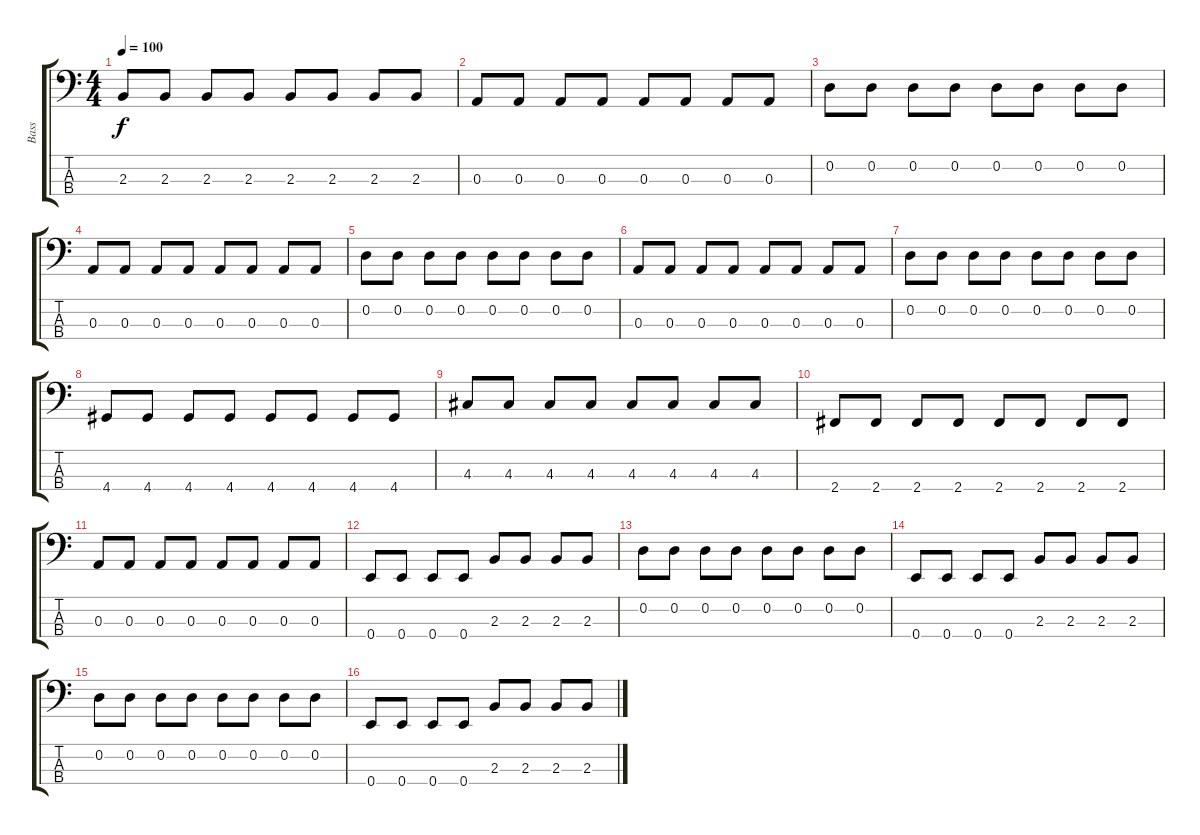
\track ("Bass" "Bass") {instrument electricbasspick}
\staff {score tabs}
\tuning (G2 D2 A1 E1) {hide}
\ts (4 4)
\tempo 100
\clef f4
\ks c
2.3.8{dy f} 2.3.8 2.3.8 2.3.8 2.3.8 2.3.8 2.3.8 2.3.8 |
0.3.8 0.3.8 0.3.8 0.3.8 0.3.8 0.3.8 0.3.8 0.3.8 |
0.2.8 0.2.8 0.2.8 0.2.8 0.2.8 0.2.8 0.2.8 0.2.8 |
0.3.8 0.3.8 0.3.8 0.3.8 0.3.8 0.3.8 0.3.8 0.3.8 |
0.2.8 0.2.8 0.2.8 0.2.8 0.2.8 0.2.8 0.2.8 0.2.8 |
0.3.8 0.3.8 0.3.8 0.3.8 0.3.8 0.3.8 0.3.8 0.3.8 |
0.2.8 0.2.8 0.2.8 0.2.8 0.2.8 0.2.8 0.2.8 0.2.8 |
4.4.8 4.4.8 4.4.8 4.4.8 4.4.8 4.4.8 4.4.8 4.4.8 |
4.3.8 4.3.8 4.3.8 4.3.8 4.3.8 4.3.8 4.3.8 4.3.8 |
2.4.8 2.4.8 2.4.8 2.4.8 2.4.8 2.4.8 2.4.8 2.4.8 |
0.3.8 0.3.8 0.3.8 0.3.8 0.3.8 0.3.8 0.3.8 0.3.8 |
0.4.8 0.4.8 0.4.8 0.4.8 2.3.8 2.3.8 2.3.8 2.3.8 |
0.2.8 0.2.8 0.2.8 0.2.8 0.2.8 0.2.8 0.2.8 0.2.8 |
0.4.8 0.4.8 0.4.8 0.4.8 2.3.8 2.3.8 2.3.8 2.3.8 |
0.2.8 0.2.8 0.2.8 0.2.8 0.2.8 0.2.8 0.2.8 0.2.8 |
0.4.8 0.4.8 0.4.8 0.4.8 2.3.8 2.3.8 2.3.8 2.3.8
